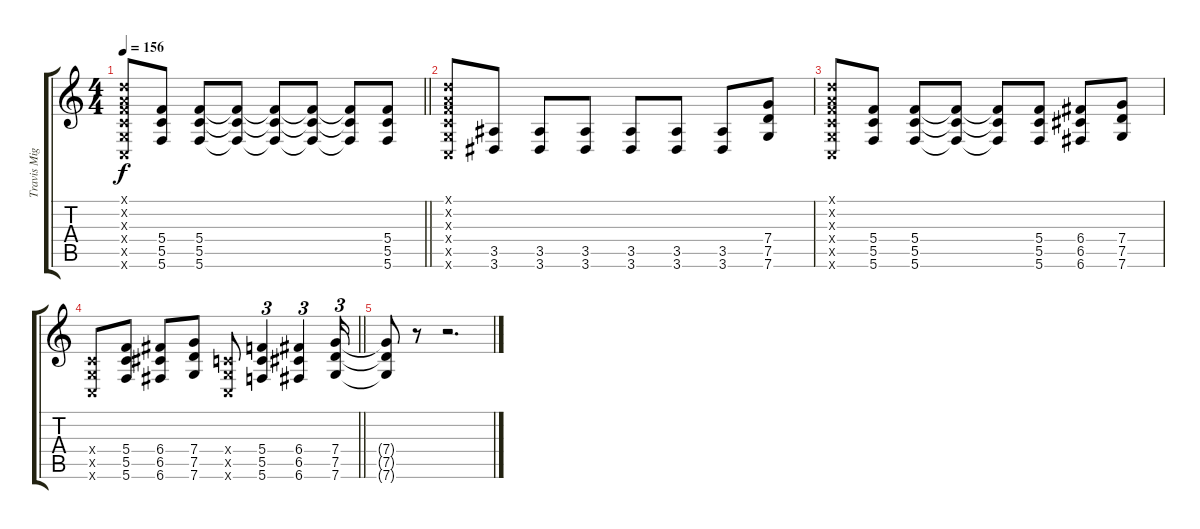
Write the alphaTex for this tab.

\track ("Travis Miguel" "Travis Mig") {instrument distortionguitar}
\staff {score tabs}
\tuning (D4 A3 F3 C3 G2 C2) {hide}
\ts (4 4)
\tempo 156
\clef g2
\barLineRight lightlight
\ks c
(0.1{x} 0.2{x} 0.3{x} 0.4{x} 0.5{x} 0.6{x}).8{dy f} (5.4 5.5 5.6).8 (5.4 5.5 5.6).8 (5.4{t} 5.5{t} 5.6{t}).8 (5.4{t} 5.5{t} 5.6{t}).8 (5.4{t} 5.5{t} 5.6{t}).8 (5.4{t} 5.5{t} 5.6{t}).8 (5.4 5.5 5.6).8 |
(0.1{x} 0.2{x} 0.3{x} 0.4{x} 0.5{x} 0.6{x}).8 (3.5 3.6).8 (3.5 3.6).8 (3.5 3.6).8 (3.5 3.6).8 (3.5 3.6).8 (3.5 3.6).8 (7.4 7.5 7.6).8 |
(0.1{x} 0.2{x} 0.3{x} 0.4{x} 0.5{x} 0.6{x}).8 (5.4 5.5 5.6).8 (5.4 5.5 5.6).8 (5.4{t} 5.5{t} 5.6{t}).8 (5.4{t} 5.5{t} 5.6{t}).8 (5.4 5.5 5.6).8 (6.4 6.5 6.6).8 (7.4 7.5 7.6).8 |
\barLineRight lightlight
(0.4{x} 0.5{x} 0.6{x}).8 (5.4 5.5 5.6).8 (6.4 6.5 6.6).8 (7.4 7.5 7.6).8 (0.4{x} 0.5{x} 0.6{x}).8 (5.4 5.5 5.6).4{tu (3 2)} (6.4 6.5 6.6).4{tu (3 2)} (7.4 7.5 7.6).16{tu (3 2)} |
(7.4{t} 7.5{t} 7.6{t}).8 r.8 r.2{d}
